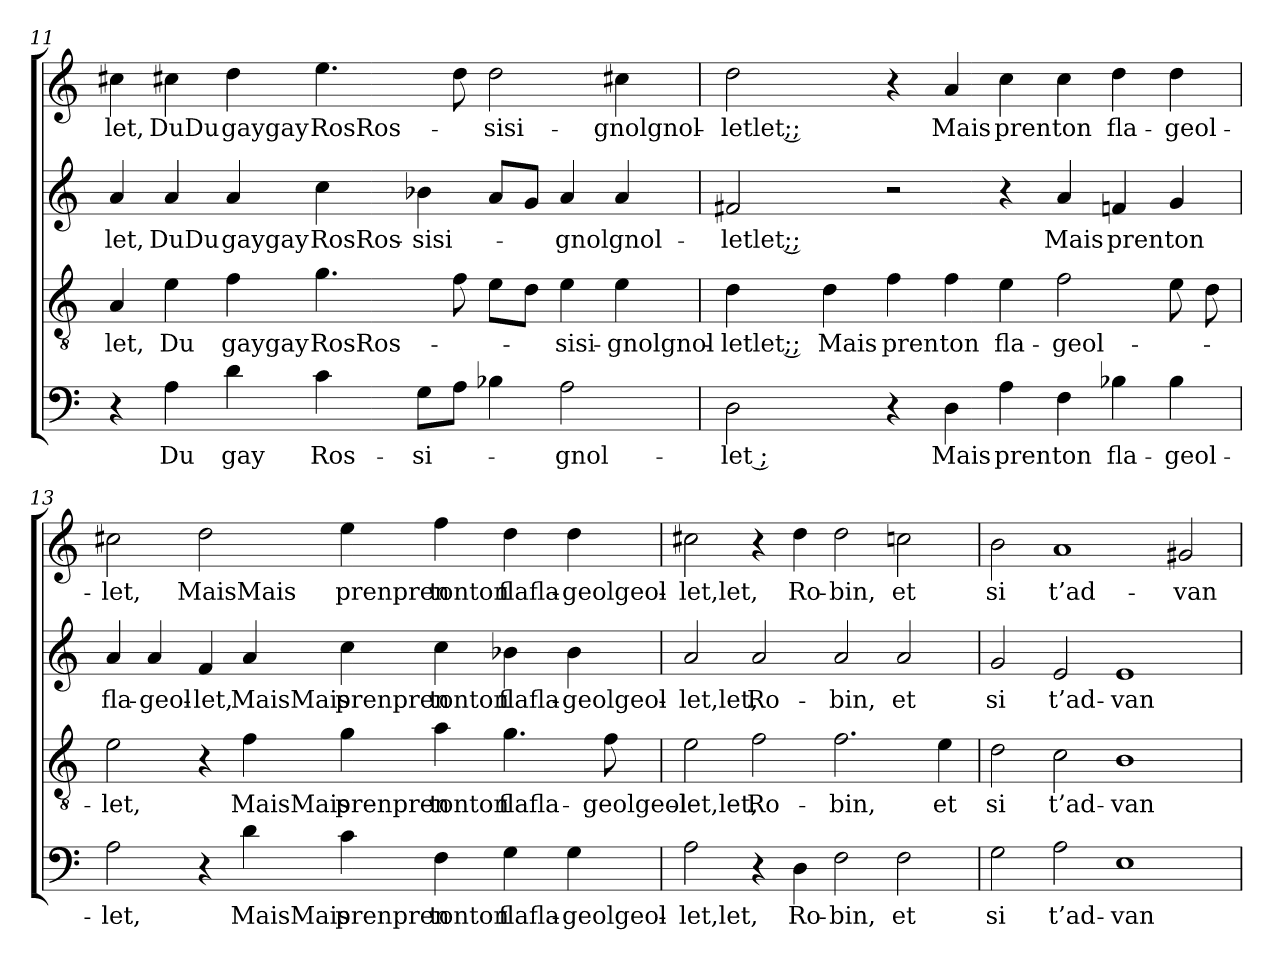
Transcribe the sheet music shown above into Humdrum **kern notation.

**kern	**text	**kern	**text	**kern	**text	**kern	**text
*part4	*part4	*part3	*part3	*part2	*part2	*part1	*part1
*staff4	*staff4	*staff3	*staff3	*staff2	*staff2	*staff1	*staff1
*clefF4	*	*clefGv2	*	*clefG2	*	*clefG2	*
*k[]	*	*k[]	*	*k[]	*	*k[]	*
=11	=11	=11	=11	=11	=11	=11	=11
4r	.	4A	-let,	4a	-let,	4cc#X	-let,
4A	Du	4e	Du	4a	DuDu	4cc#X	DuDu
4d	gay	4f	gaygay	4a	gaygay	4dd	gaygay
4c	Ros-	4.g	RosRos-	4cc	RosRos-	4.ee	RosRos-
8GL	-si-	.	.	4b-X	-sisi-	.	.
8AJ	.	8f	.	.	.	8dd	.
4B-X	.	8eL	.	8aL	.	2dd	-sisi-
.	.	8dJ	.	8gJ	.	.	.
2A	-gnol-	4e	-sisi-	4a	-gnolgnol-	.	.
.	.	4e	-gnolgnol-	4a	.	4cc#X	-gnolgnol-
!!LO:LB:g=z
=12	=12	=12	=12	=12	=12	=12	=12
2D	-let ;	4d	-letlet ;;	2f#X	-letlet ;;	2dd	-letlet ;;
.	.	4d	Mais	.	.	.	.
4r	.	4f	pren	2r	.	4r	.
4D	Mais	4f	ton	.	.	4a	Mais
4A	pren	4e	fla-	4r	.	4cc	pren
4F	ton	2f	-geol-	4a	Mais	4cc	ton
4B-X	fla-	.	.	4fn	pren	4dd	fla-
4B-	-geol-	8e	.	4g	ton	4dd	-geol-
.	.	8d	.	.	.	.	.
=13	=13	=13	=13	=13	=13	=13	=13
2A	-let,	2e	-let,	4a	fla-	2cc#X	-let,
.	.	.	.	4a	-geol-	.	.
4r	.	4r	.	4f	-let,	2dd	MaisMais
4d	MaisMais	4f	MaisMais	4a	MaisMais	.	.
4c	prenpren	4g	prenpren	4cc	prenpren	4ee	prenpren
4F	tonton	4a	tonton	4cc	tonton	4ff	tonton
4G	flafla-	4.g	flafla-	4b-X	flafla-	4dd	flafla-
4G	-geolgeol-	.	.	4b-	-geolgeol-	4dd	-geolgeol-
.	.	8f	-geolgeol-	.	.	.	.
=14	=14	=14	=14	=14	=14	=14	=14
2A	-let,let,	2e	-let,let,	2a	-let,let,	2cc#X	-let,let,
4r	.	2f	Ro-	2a	Ro-	4r	.
4D	Ro-	.	.	.	.	4dd	Ro-
2F	-bin,	2.f	-bin,	2a	-bin,	2dd	-bin,
2F	et	.	.	2a	et	2ccn	et
.	.	4e	et	.	.	.	.
!!LO:LB:g=z
=15	=15	=15	=15	=15	=15	=15	=15
2G	si	2d	si	2g	si	2b	si
2A	t’ad-	2c	t’ad-	2e	t’ad-	1a	t’ad-
1E	-van-	1B	-van-	1e	-van-	.	.
.	.	.	.	.	.	2g#X	-van-
=	=	=	=	=	=	=	=
*-	*-	*-	*-	*-	*-	*-	*-
